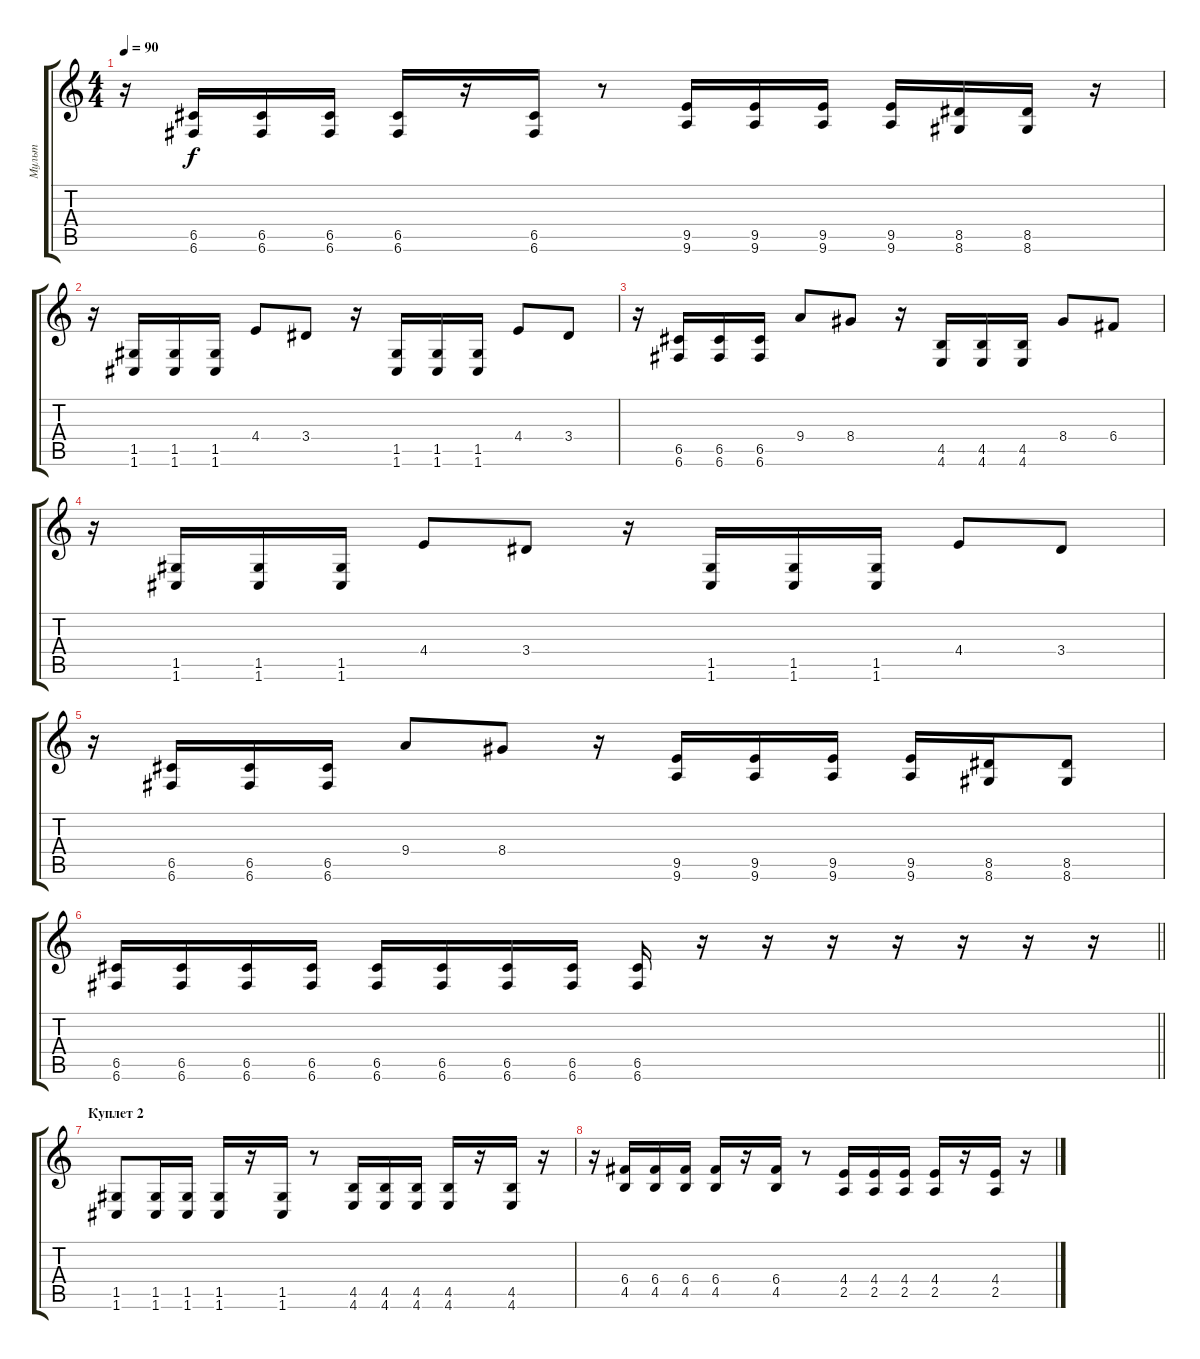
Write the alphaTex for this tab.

\track ("Мульт" "Мульт") {instrument distortionguitar}
\staff {score tabs}
\tuning (D4 A3 F3 C3 G2 C2) {hide}
\ts (4 4)
\tempo 90
\clef g2
\ks c
r.16{dy f} (6.5 6.6).16 (6.5 6.6).16 (6.5 6.6).16 (6.5 6.6).16 r.16 (6.5 6.6).16 r.8 (9.5 9.6).16 (9.5 9.6).16 (9.5 9.6).16 (9.5 9.6).16 (8.5 8.6).16 (8.5 8.6).16 r.16 |
r.16 (1.5 1.6).16 (1.5 1.6).16 (1.5 1.6).16 4.4.8 3.4.8 r.16 (1.5 1.6).16 (1.5 1.6).16 (1.5 1.6).16 4.4.8 3.4.8 |
r.16 (6.5 6.6).16 (6.5 6.6).16 (6.5 6.6).16 9.4.8 8.4.8 r.16 (4.5 4.6).16 (4.5 4.6).16 (4.5 4.6).16 8.4.8 6.4.8 |
r.16 (1.5 1.6).16 (1.5 1.6).16 (1.5 1.6).16 4.4.8 3.4.8 r.16 (1.5 1.6).16 (1.5 1.6).16 (1.5 1.6).16 4.4.8 3.4.8 |
r.16 (6.5 6.6).16 (6.5 6.6).16 (6.5 6.6).16 9.4.8 8.4.8 r.16 (9.5 9.6).16 (9.5 9.6).16 (9.5 9.6).16 (9.5 9.6).16 (8.5 8.6).16 (8.5 8.6).8 |
\barLineRight lightlight
(6.5 6.6).16 (6.5 6.6).16 (6.5 6.6).16 (6.5 6.6).16 (6.5 6.6).16 (6.5 6.6).16 (6.5 6.6).16 (6.5 6.6).16 (6.5 6.6).16 r.16 r.16 r.16 r.16 r.16 r.16 r.16 |
\section ("" "Куплет 2")
(1.5 1.6).8 (1.5 1.6).16 (1.5 1.6).16 (1.5 1.6).16 r.16 (1.5 1.6).16 r.8 (4.5 4.6).16 (4.5 4.6).16 (4.5 4.6).16 (4.5 4.6).16 r.16 (4.5 4.6).16 r.16 |
r.16 (6.4 4.5).16 (6.4 4.5).16 (6.4 4.5).16 (6.4 4.5).16 r.16 (6.4 4.5).16 r.8 (4.4 2.5).16 (4.4 2.5).16 (4.4 2.5).16 (4.4 2.5).16 r.16 (4.4 2.5).16 r.16
